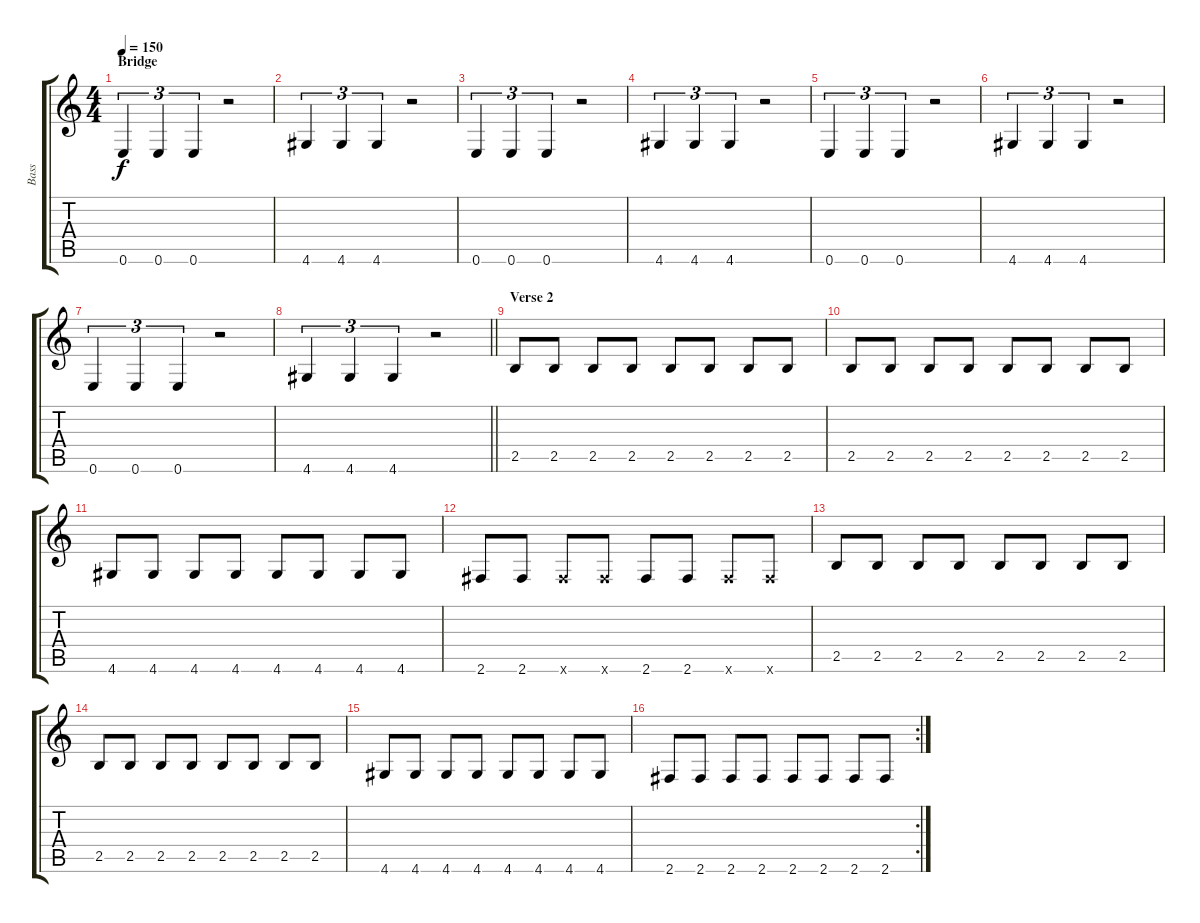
\track ("Bass" "Bass") {instrument electricbassfinger}
\staff {score tabs}
\tuning (E4 B3 G3 D3 A2 E2) {hide}
\ts (4 4)
\section ("" "Bridge")
\tempo 150
\clef g2
\ks c
0.6.4{tu (3 2) dy f} 0.6.4{tu (3 2)} 0.6.4{tu (3 2)} r.2 |
4.6.4{tu (3 2)} 4.6.4{tu (3 2)} 4.6.4{tu (3 2)} r.2 |
0.6.4{tu (3 2)} 0.6.4{tu (3 2)} 0.6.4{tu (3 2)} r.2 |
4.6.4{tu (3 2)} 4.6.4{tu (3 2)} 4.6.4{tu (3 2)} r.2 |
0.6.4{tu (3 2)} 0.6.4{tu (3 2)} 0.6.4{tu (3 2)} r.2 |
4.6.4{tu (3 2)} 4.6.4{tu (3 2)} 4.6.4{tu (3 2)} r.2 |
0.6.4{tu (3 2)} 0.6.4{tu (3 2)} 0.6.4{tu (3 2)} r.2 |
\barLineRight lightlight
4.6.4{tu (3 2)} 4.6.4{tu (3 2)} 4.6.4{tu (3 2)} r.2 |
\section ("" "Verse 2")
2.5.8 2.5.8 2.5.8 2.5.8 2.5.8 2.5.8 2.5.8 2.5.8 |
2.5.8 2.5.8 2.5.8 2.5.8 2.5.8 2.5.8 2.5.8 2.5.8 |
4.6.8 4.6.8 4.6.8 4.6.8 4.6.8 4.6.8 4.6.8 4.6.8 |
2.6.8 2.6.8 2.6{x}.8 2.6{x}.8 2.6.8 2.6.8 2.6{x}.8 2.6{x}.8 |
2.5.8 2.5.8 2.5.8 2.5.8 2.5.8 2.5.8 2.5.8 2.5.8 |
2.5.8 2.5.8 2.5.8 2.5.8 2.5.8 2.5.8 2.5.8 2.5.8 |
4.6.8 4.6.8 4.6.8 4.6.8 4.6.8 4.6.8 4.6.8 4.6.8 |
\rc 2
2.6.8 2.6.8 2.6.8 2.6.8 2.6.8 2.6.8 2.6.8 2.6.8
